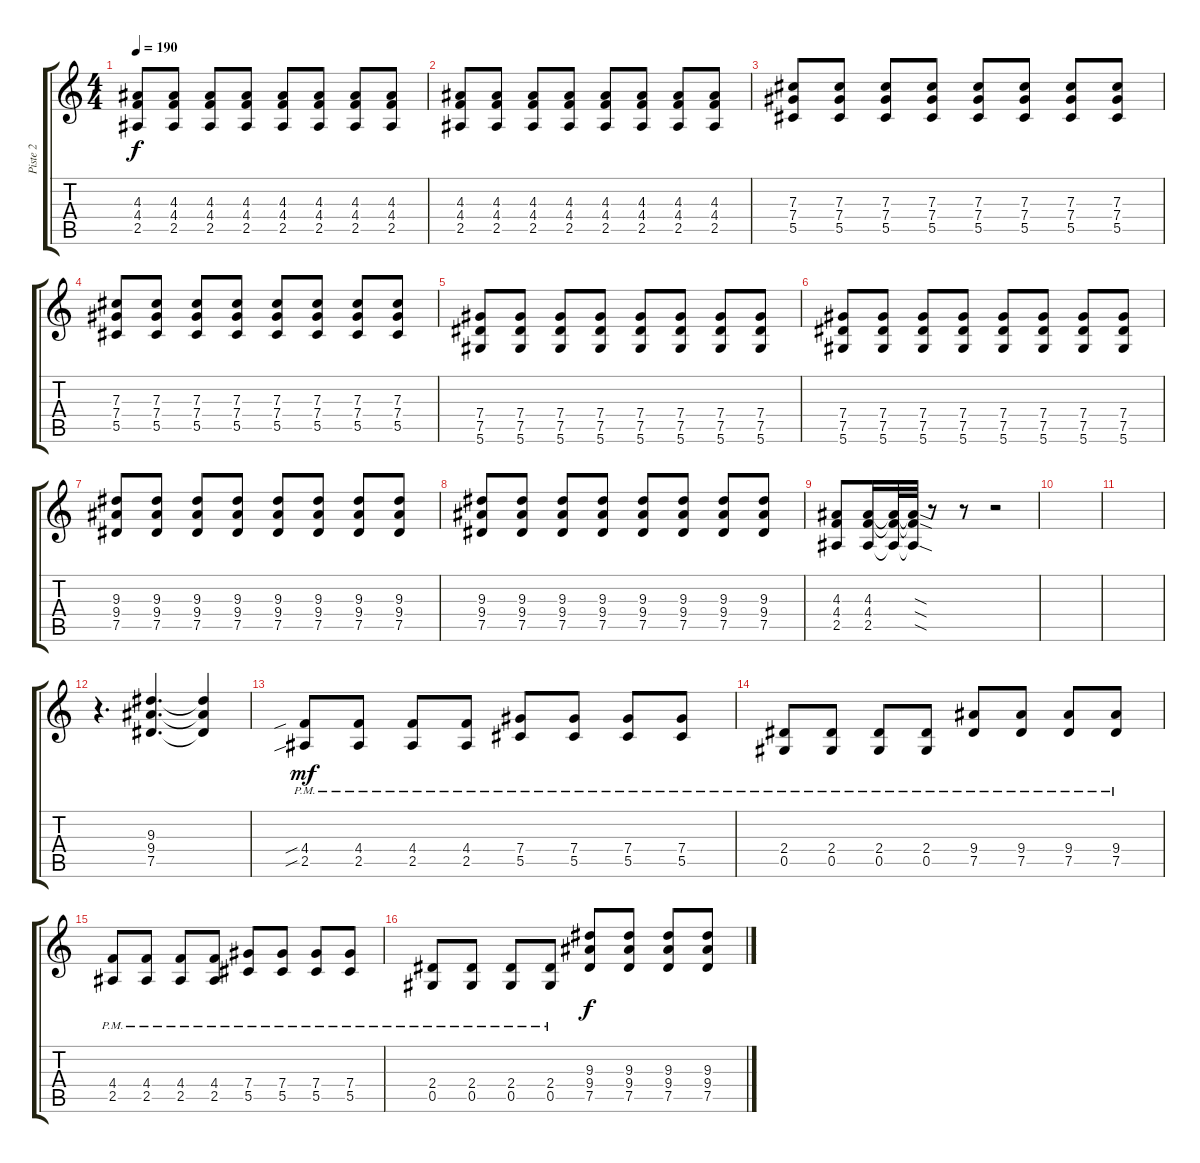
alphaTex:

\track ("Piste 2" "Piste 2") {instrument distortionguitar}
\staff {score tabs}
\tuning (Eb4 Bb3 Gb3 Db3 Ab2 Eb2) {hide}
\ts (4 4)
\tempo 190
\clef g2
\ks c
(4.3 4.4 2.5).8{dy f} (4.3 4.4 2.5).8 (4.3 4.4 2.5).8 (4.3 4.4 2.5).8 (4.3 4.4 2.5).8 (4.3 4.4 2.5).8 (4.3 4.4 2.5).8 (4.3 4.4 2.5).8 |
(4.3 4.4 2.5).8 (4.3 4.4 2.5).8 (4.3 4.4 2.5).8 (4.3 4.4 2.5).8 (4.3 4.4 2.5).8 (4.3 4.4 2.5).8 (4.3 4.4 2.5).8 (4.3 4.4 2.5).8 |
(7.3 7.4 5.5).8 (7.3 7.4 5.5).8 (7.3 7.4 5.5).8 (7.3 7.4 5.5).8 (7.3 7.4 5.5).8 (7.3 7.4 5.5).8 (7.3 7.4 5.5).8 (7.3 7.4 5.5).8 |
(7.3 7.4 5.5).8 (7.3 7.4 5.5).8 (7.3 7.4 5.5).8 (7.3 7.4 5.5).8 (7.3 7.4 5.5).8 (7.3 7.4 5.5).8 (7.3 7.4 5.5).8 (7.3 7.4 5.5).8 |
(7.4 7.5 5.6).8 (7.4 7.5 5.6).8 (7.4 7.5 5.6).8 (7.4 7.5 5.6).8 (7.4 7.5 5.6).8 (7.4 7.5 5.6).8 (7.4 7.5 5.6).8 (7.4 7.5 5.6).8 |
(7.4 7.5 5.6).8 (7.4 7.5 5.6).8 (7.4 7.5 5.6).8 (7.4 7.5 5.6).8 (7.4 7.5 5.6).8 (7.4 7.5 5.6).8 (7.4 7.5 5.6).8 (7.4 7.5 5.6).8 |
(9.3 9.4 7.5).8 (9.3 9.4 7.5).8 (9.3 9.4 7.5).8 (9.3 9.4 7.5).8 (9.3 9.4 7.5).8 (9.3 9.4 7.5).8 (9.3 9.4 7.5).8 (9.3 9.4 7.5).8 |
(9.3 9.4 7.5).8 (9.3 9.4 7.5).8 (9.3 9.4 7.5).8 (9.3 9.4 7.5).8 (9.3 9.4 7.5).8 (9.3 9.4 7.5).8 (9.3 9.4 7.5).8 (9.3 9.4 7.5).8 |
(4.3 4.4 2.5).8 (4.3 4.4 2.5).16 (4.3{t} 4.4{t} 2.5{t}).32 (4.3{sod t} 4.4{sod t} 2.5{sod t}).32 r.8 r.8 r.2 |
|
|
r.4{d} (9.3 9.4 7.5).4{d} (9.3{t} 9.4{t} 7.5{t}).4 |
(4.4{sib pm} 2.5{sib pm}).8{dy mf} (4.4{pm} 2.5{pm}).8 (4.4{pm} 2.5{pm}).8 (4.4{pm} 2.5{pm}).8 (7.4{pm} 5.5{pm}).8 (7.4{pm} 5.5{pm}).8 (7.4{pm} 5.5{pm}).8 (7.4{pm} 5.5{pm}).8 |
(2.4{pm} 0.5{pm}).8 (2.4{pm} 0.5{pm}).8 (2.4{pm} 0.5{pm}).8 (2.4{pm} 0.5{pm}).8 (9.4{pm} 7.5{pm}).8 (9.4{pm} 7.5{pm}).8 (9.4{pm} 7.5{pm}).8 (9.4{pm} 7.5{pm}).8 |
(4.4{pm} 2.5{pm}).8 (4.4{pm} 2.5{pm}).8 (4.4{pm} 2.5{pm}).8 (4.4{pm} 2.5{pm}).8 (7.4{pm} 5.5{pm}).8 (7.4{pm} 5.5{pm}).8 (7.4{pm} 5.5{pm}).8 (7.4{pm} 5.5{pm}).8 |
(2.4{pm} 0.5{pm}).8 (2.4{pm} 0.5{pm}).8 (2.4{pm} 0.5{pm}).8 (2.4{pm} 0.5{pm}).8 (9.3 9.4 7.5).8{dy f} (9.3 9.4 7.5).8 (9.3 9.4 7.5).8 (9.3 9.4 7.5).8
